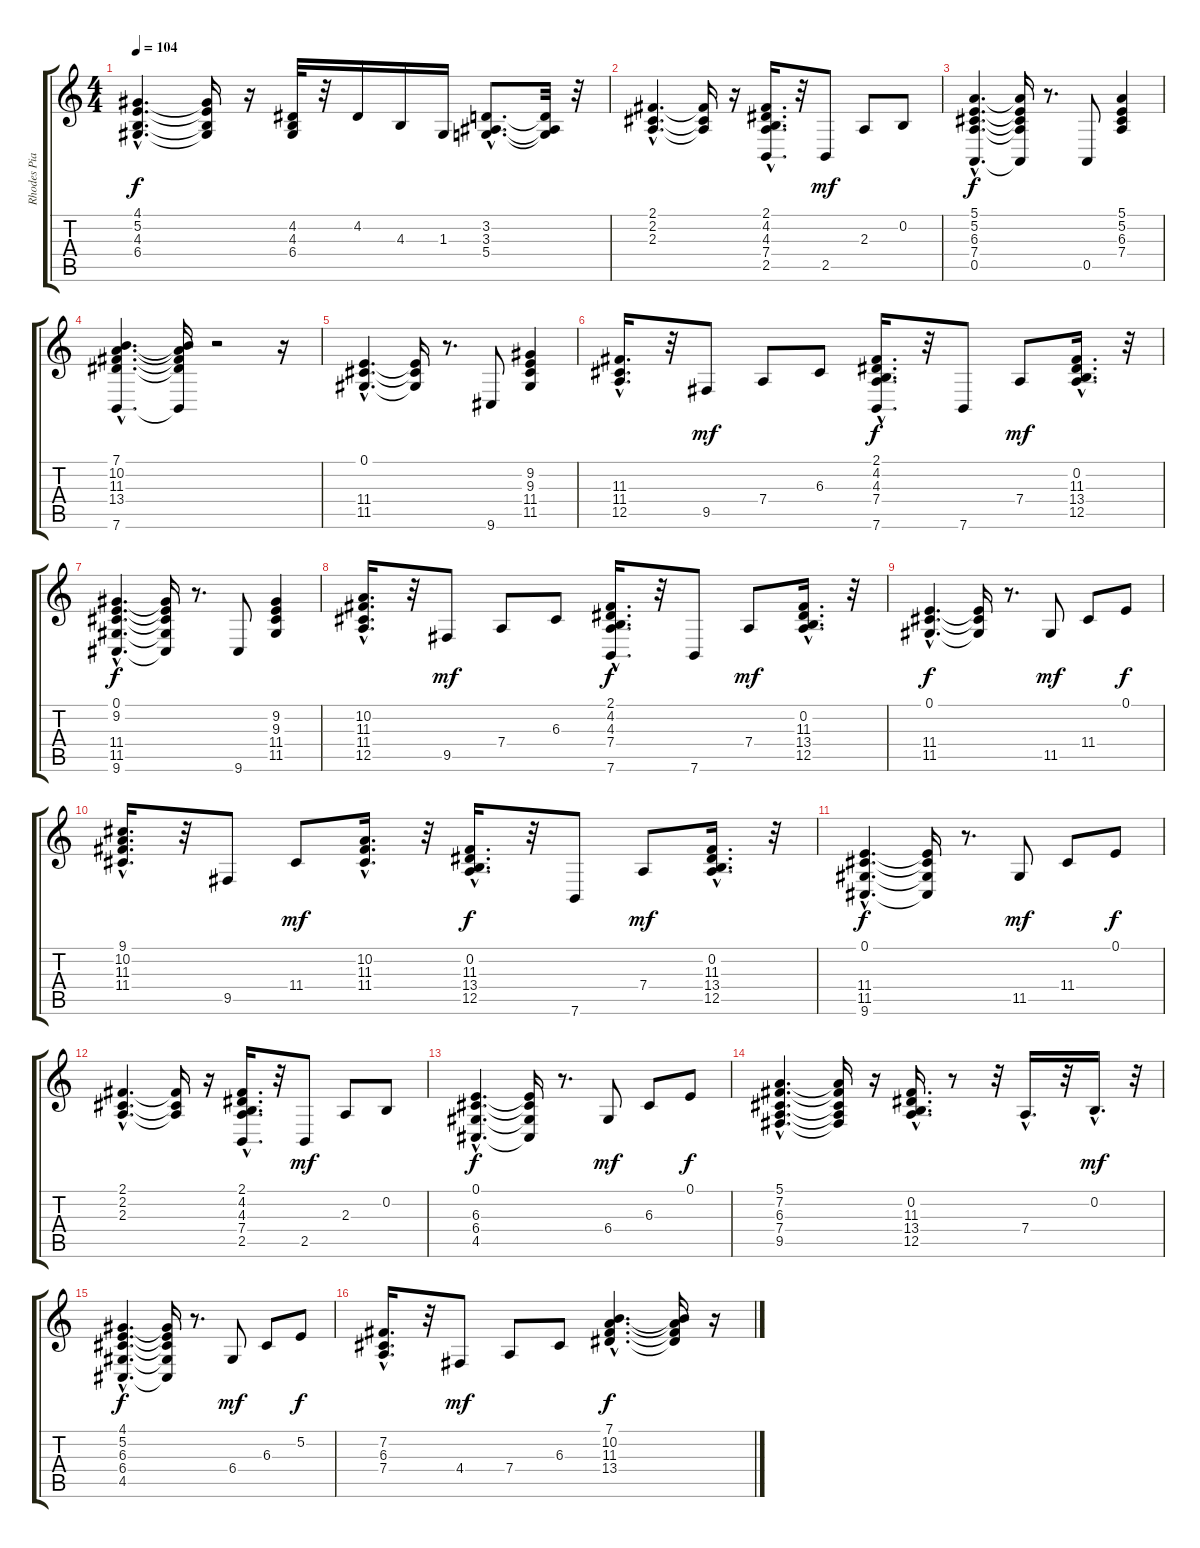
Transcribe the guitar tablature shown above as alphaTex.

\track ("Rhodes Piano" "Rhodes Pia") {instrument electricpiano1}
\staff {score tabs}
\tuning (E4 B3 G3 D3 A2 E2) {hide}
\ts (4 4)
\tempo 104
\clef g2
\ks c
(4.1{hac} 5.2{hac} 4.3{hac} 6.4{hac}).4{d dy f} (4.1{t} 5.2{t} 4.3{t} 6.4{t}).16 r.16 (4.2 4.3 6.4).32 r.32 4.2.16 4.3.16 1.3.16 (3.2{hac} 3.3{hac} 5.4{hac}).8{d} (3.2{t} 3.3{t} 5.4{t}).32 r.32 |
(2.1{hac} 2.2{hac} 2.3{hac}).4{d} (2.1{t} 2.2{t} 2.3{t}).16 r.16 (2.1{hac} 4.2{hac} 4.3{hac} 7.4{hac} 2.5{hac}).16{d} r.32 2.5.8{dy mf} 2.3.8 0.2.8 |
(5.1{hac} 5.2{hac} 6.3{hac} 7.4{hac} 0.5{hac}).4{d dy f} (5.1{t} 5.2{t} 6.3{t} 7.4{t} 0.5{t}).16 r.8{d} 0.5.8 (5.1 5.2 6.3 7.4).4 |
(7.1{hac} 10.2{hac} 11.3{hac} 13.4{hac} 7.6{hac}).4{d} (7.1{t} 10.2{t} 11.3{t} 13.4{t} 7.6{t}).16 r.2 r.16 |
(0.1{hac} 11.4{hac} 11.5{hac}).4{d} (0.1{t} 11.4{t} 11.5{t}).16 r.8{d} 9.6.8 (9.2 9.3 11.4 11.5).4 |
(11.3{hac} 11.4{hac} 12.5{hac}).16{d} r.32 9.5.8{dy mf} 7.4.8 6.3.8 (2.1{hac} 4.2{hac} 4.3{hac} 7.4{hac} 7.6{hac}).16{d dy f} r.32 7.6.8 7.4.8{dy mf} (0.2{hac} 11.3{hac} 13.4{hac} 12.5{hac}).16{d} r.32 |
(0.1{hac} 9.2{hac} 11.4{hac} 11.5{hac} 9.6{hac}).4{d dy f} (0.1{t} 9.2{t} 11.4{t} 11.5{t} 9.6{t}).16 r.8{d} 9.6.8 (9.2 9.3 11.4 11.5).4 |
(10.2{hac} 11.3{hac} 11.4{hac} 12.5{hac}).16{d} r.32 9.5.8{dy mf} 7.4.8 6.3.8 (2.1{hac} 4.2{hac} 4.3{hac} 7.4{hac} 7.6{hac}).16{d dy f} r.32 7.6.8 7.4.8{dy mf} (0.2{hac} 11.3{hac} 13.4{hac} 12.5{hac}).16{d} r.32 |
(0.1{hac} 11.4{hac} 11.5{hac}).4{d dy f} (0.1{t} 11.4{t} 11.5{t}).16 r.8{d} 11.5.8{dy mf} 11.4.8 0.1.8{dy f} |
(9.1{hac} 10.2{hac} 11.3{hac} 11.4{hac}).16{d} r.32 9.5.8 11.4.8{dy mf} (10.2{hac} 11.3{hac} 11.4{hac}).16{d} r.32 (0.2{hac} 11.3{hac} 13.4{hac} 12.5{hac}).16{d dy f} r.32 7.6.8 7.4.8{dy mf} (0.2{hac} 11.3{hac} 13.4{hac} 12.5{hac}).16{d} r.32 |
(0.1{hac} 11.4{hac} 11.5{hac} 9.6{hac}).4{d dy f} (0.1{t} 11.4{t} 11.5{t} 9.6{t}).16 r.8{d} 11.5.8{dy mf} 11.4.8 0.1.8{dy f} |
(2.1{hac} 2.2{hac} 2.3{hac}).4{d volume 12} (2.1{t} 2.2{t} 2.3{t}).16 r.16 (2.1{hac} 4.2{hac} 4.3{hac} 7.4{hac} 2.5{hac}).16{d volume 11} r.32 2.5.8{dy mf volume 11} 2.3.8{volume 11} 0.2.8{volume 11} |
(0.1{hac} 6.3{hac} 6.4{hac} 4.5{hac}).4{d dy f volume 11} (0.1{t} 6.3{t} 6.4{t} 4.5{t}).16 r.8{d} 6.4.8{dy mf volume 10} 6.3.8{volume 10} 0.1.8{dy f volume 10} |
(5.1{hac} 7.2{hac} 6.3{hac} 7.4{hac} 9.5{hac}).4{d volume 10} (5.1{t} 7.2{t} 6.3{t} 7.4{t} 9.5{t}).16 r.16 (0.2{hac} 11.3{hac} 13.4{hac} 12.5{hac}).16{d volume 9} r.8 r.32 7.4{hac}.16{d volume 9} r.32 0.2{hac}.16{d dy mf volume 9} r.32 |
(4.1{hac} 5.2{hac} 6.3{hac} 6.4{hac} 4.5{hac}).4{d dy f volume 9} (4.1{t} 5.2{t} 6.3{t} 6.4{t} 4.5{t}).16 r.8{d} 6.4.8{dy mf volume 8} 6.3.8{volume 8} 5.2.8{dy f volume 8} |
(7.2{hac} 6.3{hac} 7.4{hac}).16{d volume 8} r.32 4.4.8{dy mf volume 7} 7.4.8{volume 7} 6.3.8{volume 7} (7.1{hac} 10.2{hac} 11.3{hac} 13.4{hac}).4{d dy f volume 7} (7.1{t} 10.2{t} 11.3{t} 13.4{t}).16 r.16
